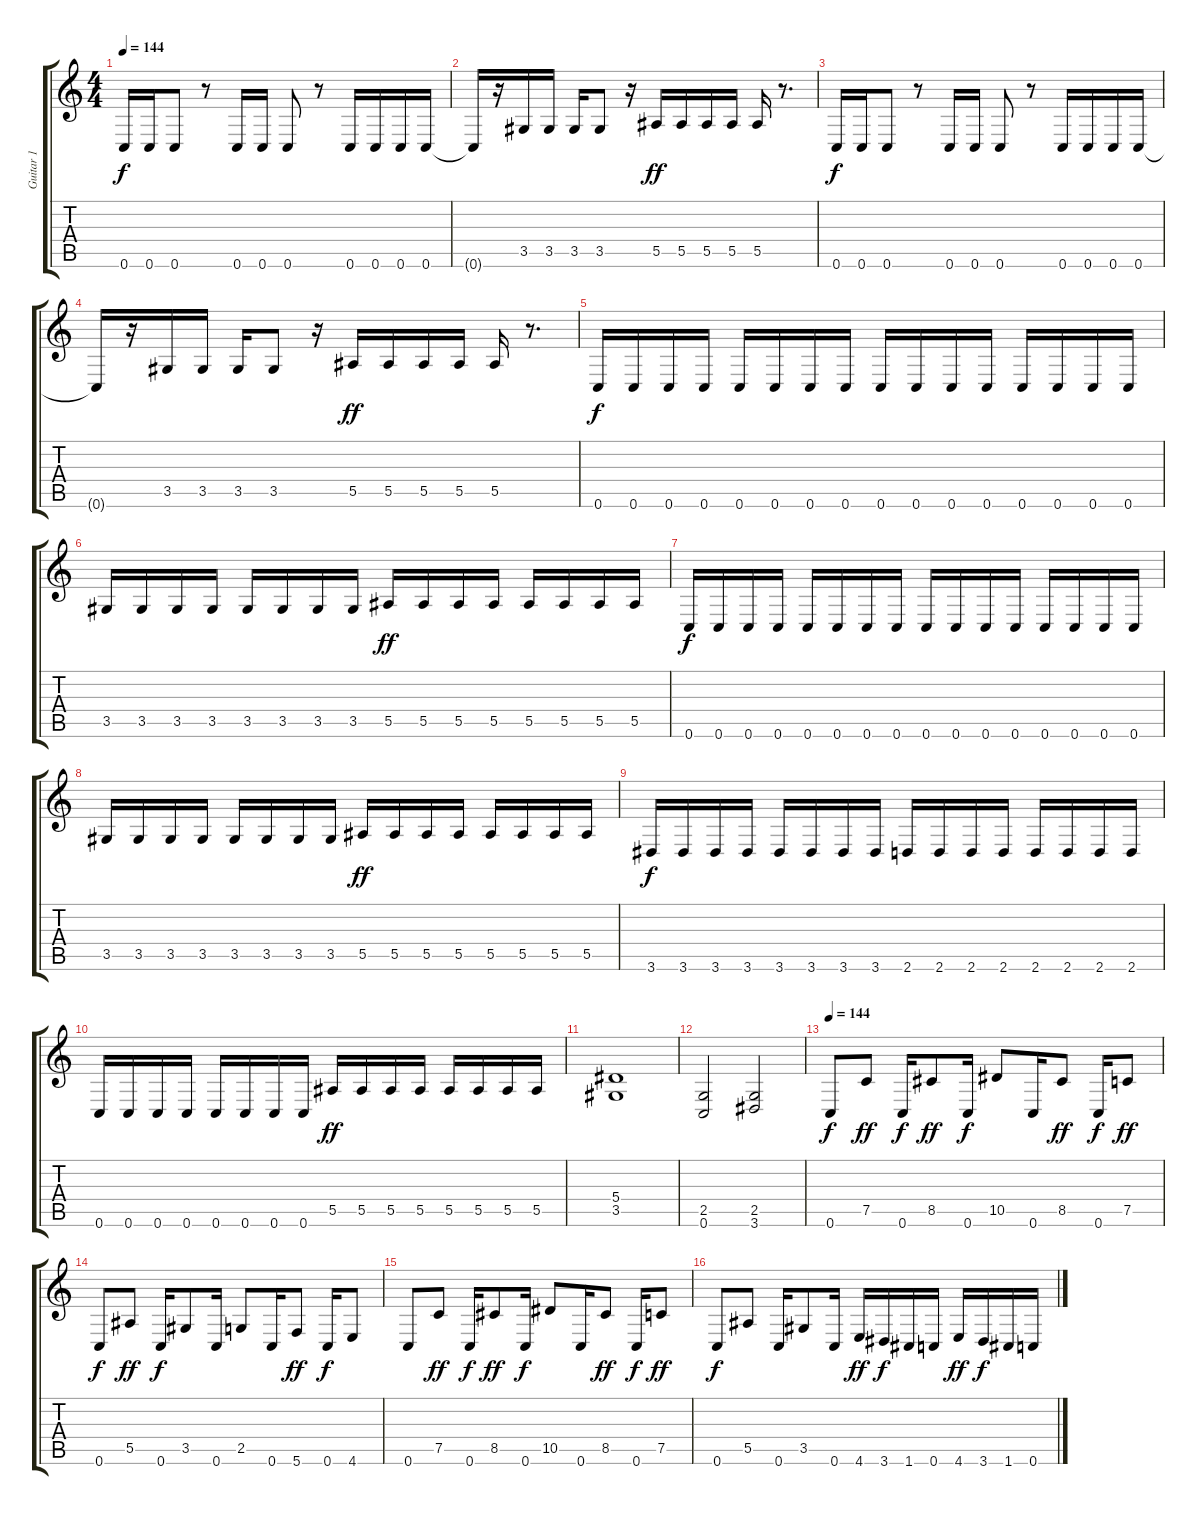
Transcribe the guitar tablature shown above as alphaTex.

\track ("Guitar 1" "Guitar 1") {instrument distortionguitar}
\staff {score tabs}
\tuning (C4 G3 Eb3 Bb2 F2 C2) {hide}
\ts (4 4)
\tempo 144
\clef g2
\ks c
0.6.16{dy f} 0.6.16 0.6.8 r.8 0.6.16 0.6.16 0.6.8 r.8 0.6.16 0.6.16 0.6.16 0.6.16 |
0.6{t}.16 r.16 3.5.16 3.5.16 3.5.16 3.5.8 r.16 5.5.16{dy ff} 5.5.16 5.5.16 5.5.16 5.5.16 r.8{d} |
0.6.16{dy f} 0.6.16 0.6.8 r.8 0.6.16 0.6.16 0.6.8 r.8 0.6.16 0.6.16 0.6.16 0.6.16 |
0.6{t}.16 r.16 3.5.16 3.5.16 3.5.16 3.5.8 r.16 5.5.16{dy ff} 5.5.16 5.5.16 5.5.16 5.5.16 r.8{d} |
0.6.16{dy f} 0.6.16 0.6.16 0.6.16 0.6.16 0.6.16 0.6.16 0.6.16 0.6.16 0.6.16 0.6.16 0.6.16 0.6.16 0.6.16 0.6.16 0.6.16 |
3.5.16 3.5.16 3.5.16 3.5.16 3.5.16 3.5.16 3.5.16 3.5.16 5.5.16{dy ff} 5.5.16 5.5.16 5.5.16 5.5.16 5.5.16 5.5.16 5.5.16 |
0.6.16{dy f} 0.6.16 0.6.16 0.6.16 0.6.16 0.6.16 0.6.16 0.6.16 0.6.16 0.6.16 0.6.16 0.6.16 0.6.16 0.6.16 0.6.16 0.6.16 |
3.5.16 3.5.16 3.5.16 3.5.16 3.5.16 3.5.16 3.5.16 3.5.16 5.5.16{dy ff} 5.5.16 5.5.16 5.5.16 5.5.16 5.5.16 5.5.16 5.5.16 |
3.6.16{dy f} 3.6.16 3.6.16 3.6.16 3.6.16 3.6.16 3.6.16 3.6.16 2.6.16 2.6.16 2.6.16 2.6.16 2.6.16 2.6.16 2.6.16 2.6.16 |
0.6.16 0.6.16 0.6.16 0.6.16 0.6.16 0.6.16 0.6.16 0.6.16 5.5.16{dy ff} 5.5.16 5.5.16 5.5.16 5.5.16 5.5.16 5.5.16 5.5.16 |
(5.4 3.5).1 |
(2.5 0.6).2 (2.5 3.6).2 |
\tempo 144
0.6.8{dy f} 7.5.8{dy ff} 0.6.16{dy f} 8.5.8{dy ff} 0.6.16{dy f} 10.5.8 0.6.16 8.5.8{dy ff} 0.6.16{dy f} 7.5.8{dy ff} |
0.6.8{dy f} 5.5.8{dy ff} 0.6.16{dy f} 3.5.8 0.6.16 2.5.8 0.6.16 5.6.8{dy ff} 0.6.16{dy f} 4.6.8 |
0.6.8 7.5.8{dy ff} 0.6.16{dy f} 8.5.8{dy ff} 0.6.16{dy f} 10.5.8 0.6.16 8.5.8{dy ff} 0.6.16{dy f} 7.5.8{dy ff} |
0.6.8{dy f} 5.5.8 0.6.16 3.5.8 0.6.16 4.6.16{dy ff} 3.6.16{dy f} 1.6.16 0.6.16 4.6.16{dy ff} 3.6.16{dy f} 1.6.16 0.6.16
